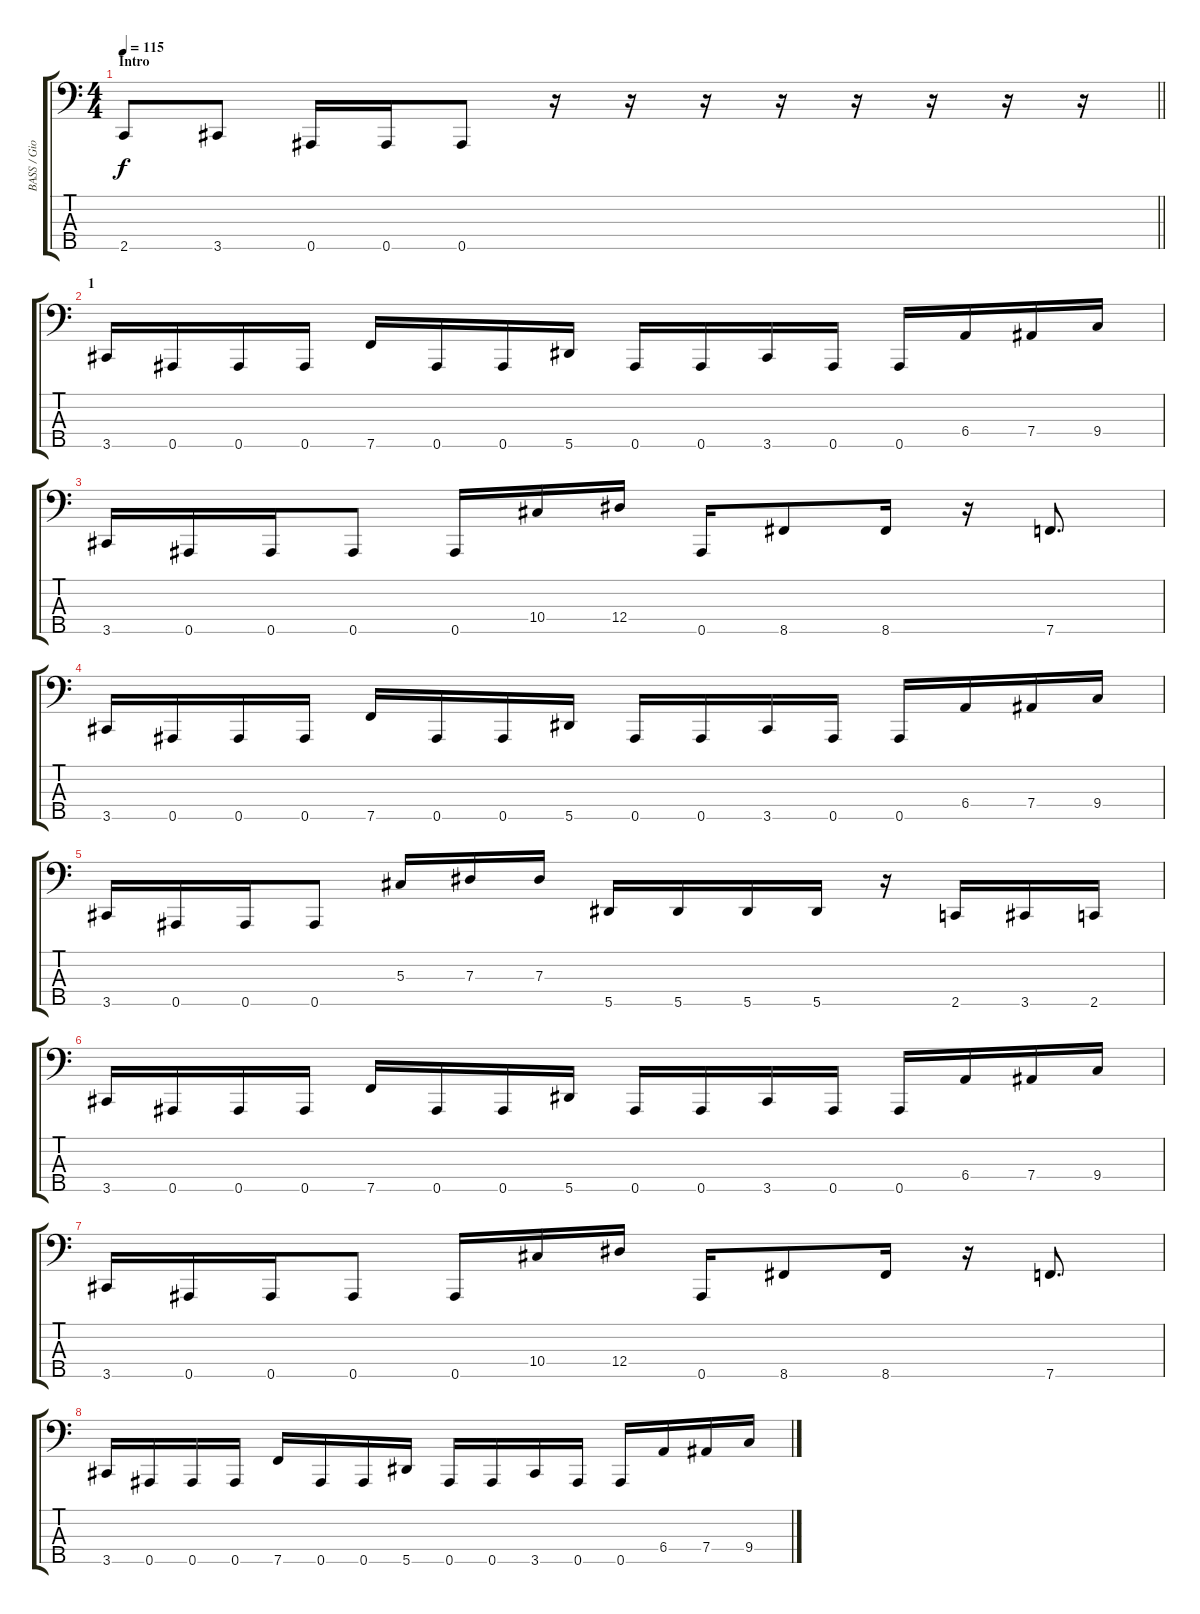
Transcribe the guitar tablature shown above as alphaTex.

\track ("BASS / Gio" "BASS / Gio") {instrument electricbassfinger}
\staff {score tabs}
\tuning (Gb2 Db2 Ab1 Eb1 Bb0) {hide}
\ts (4 4)
\section ("" "Intro")
\tempo 115
\clef f4
\barLineRight lightlight
\ks c
2.5.8{dy f instrument electricbassfinger} 3.5.8 0.5.16 0.5.16 0.5.8 r.16 r.16 r.16 r.16 r.16 r.16 r.16 r.16 |
\section ("" "1")
3.5.16 0.5.16 0.5.16 0.5.16 7.5.16 0.5.16 0.5.16 5.5.16 0.5.16 0.5.16 3.5.16 0.5.16 0.5.16 6.4.16 7.4.16 9.4.16 |
3.5.16 0.5.16 0.5.16 0.5.8 0.5.16 10.4.16 12.4.16 0.5.16 8.5.8 8.5.16 r.16 7.5.8{d} |
3.5.16 0.5.16 0.5.16 0.5.16 7.5.16 0.5.16 0.5.16 5.5.16 0.5.16 0.5.16 3.5.16 0.5.16 0.5.16 6.4.16 7.4.16 9.4.16 |
3.5.16 0.5.16 0.5.16 0.5.8 5.3.16 7.3.16 7.3.16 5.5.16 5.5.16 5.5.16 5.5.16 r.16 2.5.16 3.5.16 2.5.16 |
3.5.16 0.5.16 0.5.16 0.5.16 7.5.16 0.5.16 0.5.16 5.5.16 0.5.16 0.5.16 3.5.16 0.5.16 0.5.16 6.4.16 7.4.16 9.4.16 |
3.5.16 0.5.16 0.5.16 0.5.8 0.5.16 10.4.16 12.4.16 0.5.16 8.5.8 8.5.16 r.16 7.5.8{d} |
3.5.16 0.5.16 0.5.16 0.5.16 7.5.16 0.5.16 0.5.16 5.5.16 0.5.16 0.5.16 3.5.16 0.5.16 0.5.16 6.4.16 7.4.16 9.4.16
